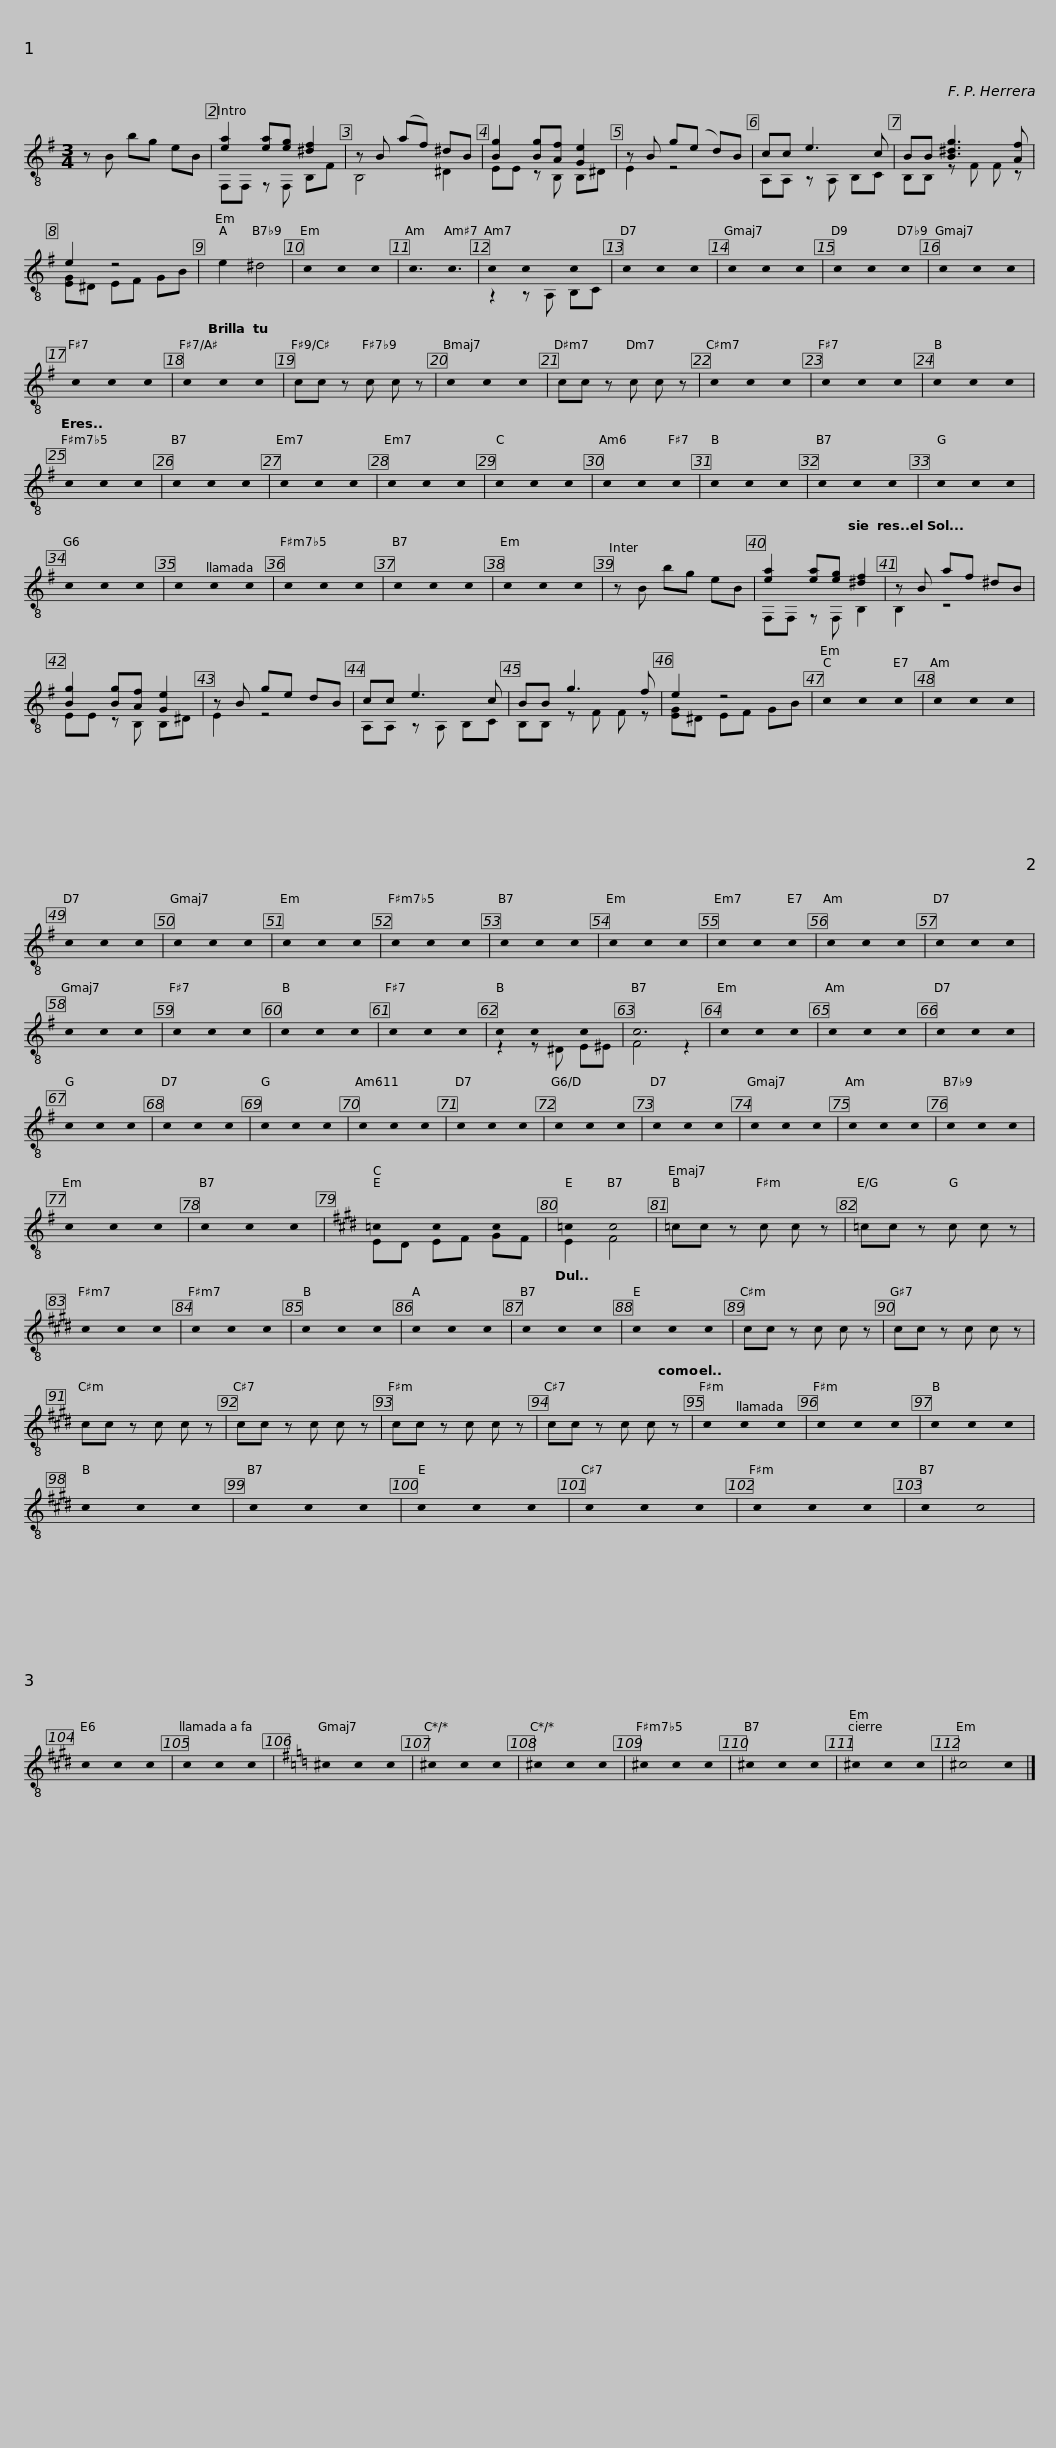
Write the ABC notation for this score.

X:1
%%score ( 1 2 )
L:1/8
M:3/4
I:linebreak $
K:G
U:s=!stemless!
V:1 treble-8
V:2 treble-8
V:1
 z B bg eB | [ea]2 [ea][eg] [^df]2 | z B (af) ^dB | [Bg]2 [Bg][Af] [Ge]2 | z B g(e d)B | %5
 cc e3 c | BB [B^dg]3 [Af] | e2 z4 |$ e2 ^d4 | sc2 sc2 sc2 | %10
 sc3 sc3 | sc2 sc2 sc2 | sc2 sc2 sc2 | sc2 sc2 sc2 | sc2 sc2 sc2 | %15
 sc2 sc2 sc2 |$ sc2 sc2 sc2 | sc2 sc2 sc2 | cc z c c z | sc2 sc2 sc2 | %20
 cc z c c z | sc2 sc2 sc2 | sc2 sc2 sc2 | sc2 sc2 sc2 | sc2 sc2 sc2 | %25
 sc2 sc2 sc2 | sc2 sc2 sc2 | sc2 sc2 sc2 |$ sc2 sc2 sc2 | sc2 sc2 sc2 | %30
 sc2 sc2 sc2 | sc2 sc2 sc2 |$ sc2 sc2 sc2 | sc2 sc2 sc2 | sc2 sc2 sc2 | %35
 sc2 sc2 sc2 | sc2 sc2 sc2 | sc2 sc2 sc2 |$ z B bg eB | [ea]2 [ea][eg] [^df]2 | %40
 z B af ^dB | [Bg]2 [Bg][Af] [Ge]2 | z B ge dB | cc e3 c | BB g3 f | %45
 e2 z4 |$ sc2 sc2 sc2 | sc2 sc2 sc2 | sc2 sc2 sc2 | sc2 sc2 sc2 | %50
 sc2 sc2 sc2 | sc2 sc2 sc2 | sc2 sc2 sc2 | sc2 sc2 sc2 | sc2 sc2 sc2 | %55
 sc2 sc2 sc2 | sc2 sc2 sc2 | sc2 sc2 sc2 | sc2 sc2 sc2 | sc2 sc2 sc2 |$ %60
 sc2 sc2 sc2 | sc2 sc2 sc2 | sc6 | sc2 sc2 sc2 | sc2 sc2 sc2 | %65
 sc2 sc2 sc2 | sc2 sc2 sc2 | sc2 sc2 sc2 | sc2 sc2 sc2 | sc2 sc2 sc2 | %70
 sc2 sc2 sc2 | sc2 sc2 sc2 | sc2 sc2 sc2 |$ sc2 sc2 sc2 | sc2 sc2 sc2 | %75
 sc2 sc2 sc2 | sc2 sc2 sc2 | sc2 sc2 sc2 |[K:E] s=c2 sc2 sc2 | s=c2 sc4 |$ %80
 =cc z c c z | =cc z c c z | sc2 sc2 sc2 | sc2 sc2 sc2 | sc2 sc2 sc2 | %85
 sc2 sc2 sc2 | sc2 sc2 sc2 | sc2 sc2 sc2 |$ cc z c c z | cc z c c z | %90
 cc z c c z | cc z c c z | cc z c c z | cc z c c z | sc2 sc2 sc2 | %95
 sc2 sc2 sc2 | sc2 sc2 sc2 | sc2 sc2 sc2 |$ sc2 sc2 sc2 | sc2 sc2 sc2 | %100
 sc2 sc2 sc2 | sc2 sc2 sc2 | sc2 sc4 | sc2 sc2 sc2 | sc2 sc2 sc2 | %105
[K:G] s^c2 sc2 sc2 | s^c2 sc2 sc2 | s^c2 sc2 sc2 | s^c2 sc2 sc2 | s^c2 sc2 sc2 | %110
 s^c2 sc2 sc2 | s^c4 sc2 |] %112
V:2
 x6 | F,F, z F, B,F | B,4 ^D2 | EE z B, B,^D | E2 z4 | %5
 A,A, z A, B,C | B,B, z F F z | [EG]^D EF GB |$ x6 | x6 | %10
 x6 | z2 z A, B,C | x6 | x6 | x6 | %15
 x6 |$ x6 | x6 | x6 | x6 | %20
 x6 | x6 | x6 | x6 | x6 | %25
 x6 | x6 | x6 |$ x6 | x6 | %30
 x6 | x6 |$ x6 | x6 | x6 | %35
 x6 | x6 | x6 |$ x6 | F,F, z F, B,2 | %40
 B,2 z4 | EE z B, B,^D | E2 z4 | A,A, z A, B,C | B,B, z F F z | %45
 [EG]^D EF GB |$ x6 | x6 | x6 | x6 | %50
 x6 | x6 | x6 | x6 | x6 | %55
 x6 | x6 | x6 | x6 | x6 |$ %60
 x6 | z2 z ^D E^E | F4 z2 | x6 | x6 | %65
 x6 | x6 | x6 | x6 | x6 | %70
 x6 | x6 | x6 |$ x6 | x6 | %75
 x6 | x6 | x6 |[K:E] ED EF GF | E2 F4 |$ %80
 x6 | x6 | x6 | x6 | x6 | %85
 x6 | x6 | x6 |$ x6 | x6 | %90
 x6 | x6 | x6 | x6 | x6 | %95
 x6 | x6 | x6 |$ x6 | x6 | %100
 x6 | x6 | x6 | x6 | x6 | %105
[K:G] x6 | x6 | x6 | x6 | x6 | %110
 x6 | x6 |] %112
